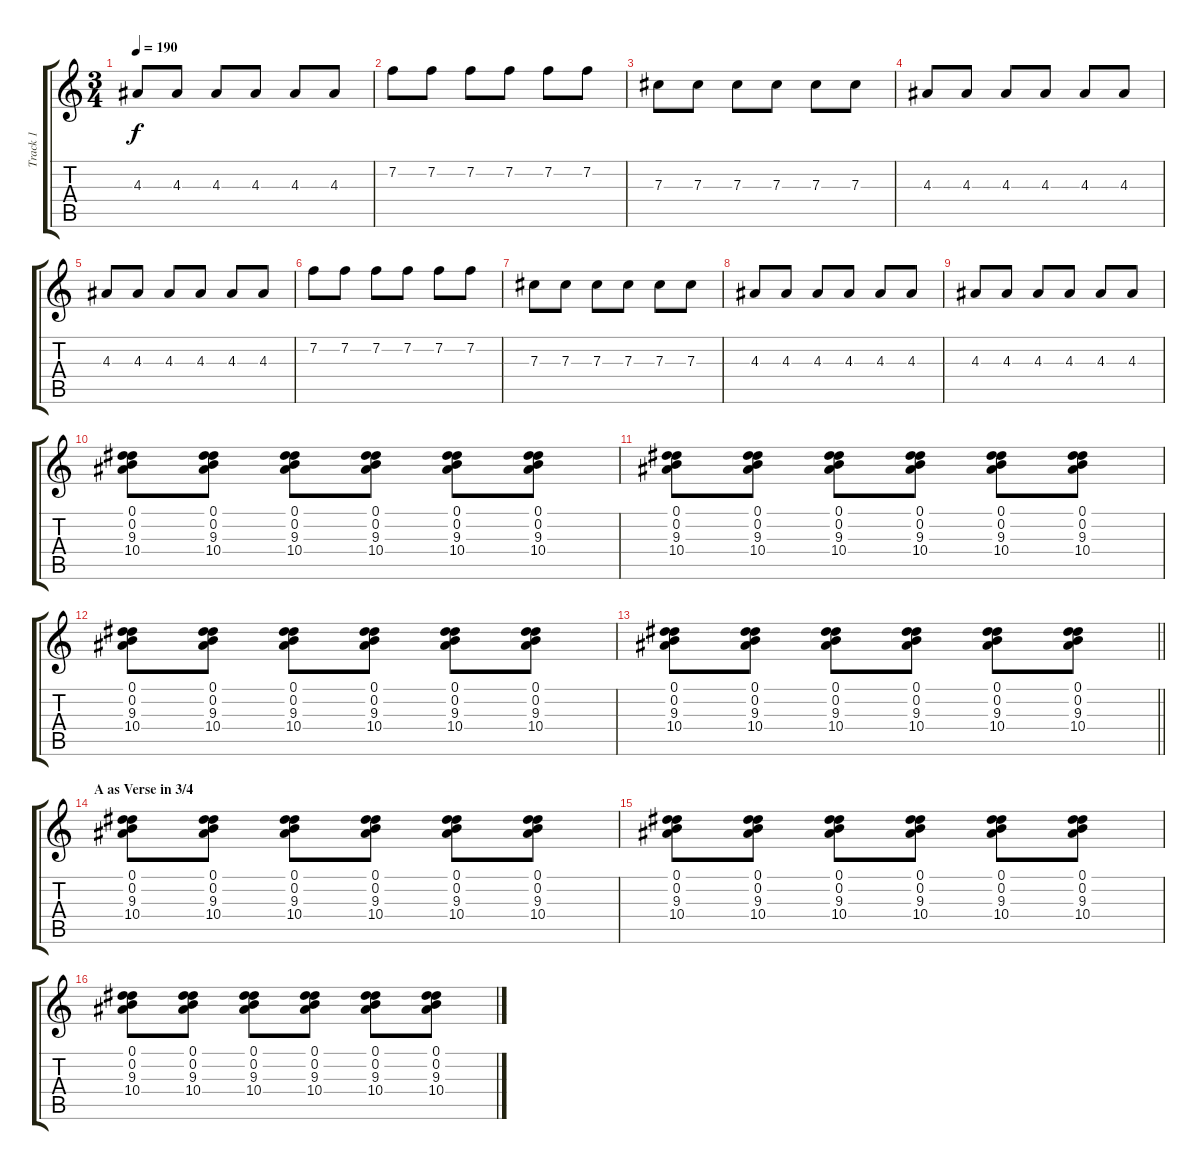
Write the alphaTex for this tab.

\track ("Track 1" "Track 1") {instrument distortionguitar}
\staff {score tabs}
\tuning (Eb4 Bb3 Gb3 Db3 Ab2 Db2) {hide}
\ts (3 4)
\tempo 190
\clef g2
\ks c
4.3.8{dy f} 4.3.8 4.3.8 4.3.8 4.3.8 4.3.8 |
7.2.8 7.2.8 7.2.8 7.2.8 7.2.8 7.2.8 |
7.3.8 7.3.8 7.3.8 7.3.8 7.3.8 7.3.8 |
4.3.8 4.3.8 4.3.8 4.3.8 4.3.8 4.3.8 |
4.3.8 4.3.8 4.3.8 4.3.8 4.3.8 4.3.8 |
7.2.8 7.2.8 7.2.8 7.2.8 7.2.8 7.2.8 |
7.3.8 7.3.8 7.3.8 7.3.8 7.3.8 7.3.8 |
4.3.8 4.3.8 4.3.8 4.3.8 4.3.8 4.3.8 |
4.3.8 4.3.8 4.3.8 4.3.8 4.3.8 4.3.8 |
(0.1 0.2 9.3 10.4).8 (0.1 0.2 9.3 10.4).8 (0.1 0.2 9.3 10.4).8 (0.1 0.2 9.3 10.4).8 (0.1 0.2 9.3 10.4).8 (0.1 0.2 9.3 10.4).8 |
(0.1 0.2 9.3 10.4).8 (0.1 0.2 9.3 10.4).8 (0.1 0.2 9.3 10.4).8 (0.1 0.2 9.3 10.4).8 (0.1 0.2 9.3 10.4).8 (0.1 0.2 9.3 10.4).8 |
(0.1 0.2 9.3 10.4).8 (0.1 0.2 9.3 10.4).8 (0.1 0.2 9.3 10.4).8 (0.1 0.2 9.3 10.4).8 (0.1 0.2 9.3 10.4).8 (0.1 0.2 9.3 10.4).8 |
\barLineRight lightlight
(0.1 0.2 9.3 10.4).8 (0.1 0.2 9.3 10.4).8 (0.1 0.2 9.3 10.4).8 (0.1 0.2 9.3 10.4).8 (0.1 0.2 9.3 10.4).8 (0.1 0.2 9.3 10.4).8 |
\section ("" "A as Verse in 3/4")
(0.1 0.2 9.3 10.4).8 (0.1 0.2 9.3 10.4).8 (0.1 0.2 9.3 10.4).8 (0.1 0.2 9.3 10.4).8 (0.1 0.2 9.3 10.4).8 (0.1 0.2 9.3 10.4).8 |
(0.1 0.2 9.3 10.4).8 (0.1 0.2 9.3 10.4).8 (0.1 0.2 9.3 10.4).8 (0.1 0.2 9.3 10.4).8 (0.1 0.2 9.3 10.4).8 (0.1 0.2 9.3 10.4).8 |
(0.1 0.2 9.3 10.4).8 (0.1 0.2 9.3 10.4).8 (0.1 0.2 9.3 10.4).8 (0.1 0.2 9.3 10.4).8 (0.1 0.2 9.3 10.4).8 (0.1 0.2 9.3 10.4).8
